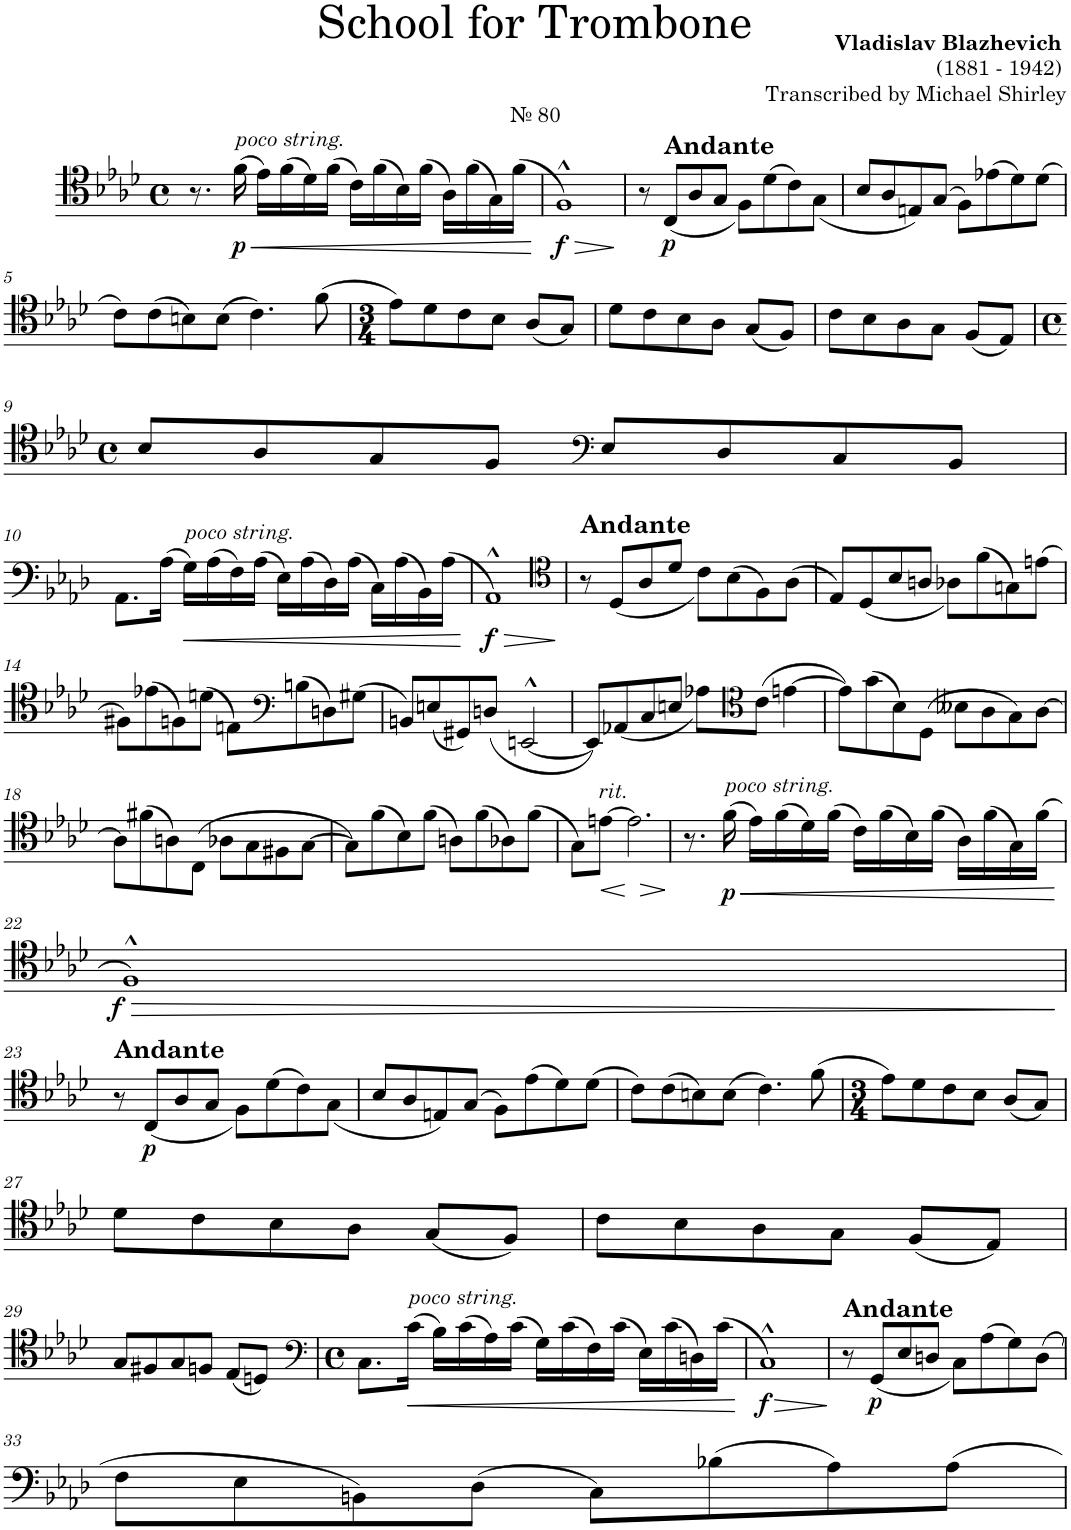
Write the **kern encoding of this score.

**kern	**dynam
*part1	*part1
*staff1	*staff1
*I"Trombone	*
*I'Tbn.	*
*clefC4	*
*k[b-e-a-d-]	*
*M4/4	*
*met(c)	*
=1	=1
!LO:TX:a:t=№ 80	!
8.r	.
!LO:TX:a:i:t=poco string.	!
!	!LO:HP:b
!	!LO:DY:n=1:b
(16f\	< p
16e-\LL)	.
(16f\	.
16d-\)	.
(16f\JJ	.
16c\LL)	.
(16f\	.
16B-\)	.
(16f\JJ	.
16A-\LL)	.
(16f\	.
16G\)	.
(16f\JJ	.
.	[
=2	=2
!	!LO:HP:b
!	!LO:DY:n=1:b
1F^^)	> f
.	]
=3	=3
8r	.
!LO:TX:a:B:t=Andante	!
!	!LO:DY:b
(<8C/L	p
8A-/	.
8G/J	.
8F\L)	.
(8d-\	.
8c\)	.
(<8G\J	.
=4	=4
8B-/L	.
8A-/	.
8En/)	.
(>8G/J	.
8F\L)	.
(8e-X\	.
8d-\)	.
(8d-\J	.
!!LO:LB:g=z
=5	=5
8c\L)	.
(8c\	.
8Bn\)	.
(8B\J	.
4.c\)	.
(8f\	.
=6	=6
*M3/4	*
8e-\L)	.
8d-\	.
8c\	.
8B-\J	.
(8A-/L	.
8G/J)	.
=7	=7
8d-\L	.
8c\	.
8B-\	.
8A-\J	.
(8G/L	.
8F/J)	.
=8	=8
8c\L	.
8B-\	.
8A-\	.
8G\J	.
(8F/L	.
8E-/J)	.
!!LO:LB:g=z
=9	=9
*M4/4	*
*met(c)	*
8B-/L	.
8A-/	.
8G/	.
8F/J	.
*clefF4	*
8E-/L	.
8D-/	.
8C/	.
8BB-/J	.
!!LO:LB:g=z
=10	=10
8.AA-\L	.
(16A-\Jk	.
!LO:TX:a:i:t=poco string.	!
!	!LO:HP:b
16G\LL)	<
(16A-\	.
16F\)	.
(16A-\JJ	.
16E-\LL)	.
(16A-\	.
16D-\)	.
(16A-\JJ	.
16C\LL)	.
(16A-\	.
16BB-\)	.
(16A-\JJ	.
.	[
=11	=11
!	!LO:HP:b
!	!LO:DY:n=1:b
1AA-^^)	> f
.	]
=12	=12
*clefC4	*
!LO:TX:a:B:t=Andante	!
8r	.
(<8D-/L	.
8A-/	.
8d-/J	.
8c\L)	.
(8B-\	.
8F\)	.
(8A-\J	.
=13	=13
8E-/L)	.
(<8D-/	.
8B-/	.
8An/J	.
8A-X\L)	.
(8f\	.
8Gn\)	.
(8en\J	.
!!LO:LB:g=z
=14	=14
8F#X\L)	.
(8e-X\	.
8Fn\)	.
(8dn\J	.
8En\L)	.
*clefF4	*
(8Bn\	.
8Dn\)	.
(8G#X\J	.
=15	=15
8BBn/L)	.
(8En/	.
8GG#X/)	.
(8Dn/J	.
[2EEn^^/	.
=16	=16
8EE/L])	.
(<8AA-X/	.
8C/	.
8En/J	.
8A-X\L)	.
*clefC4	*
(8c\J	.
[4en\	.
=17	=17
8e\L])	.
(8g\	.
8B-\)	.
(8D-\J	.
8B--X\L	.
8A-\	.
8G\)	.
[8A-\J	.
!!LO:LB:g=z
=18	=18
8A-\L]	.
(8f#X\	.
8An\)	.
(8C\J	.
8A-X\L	.
8G\	.
8F#X\	.
[8G\J	.
=19	=19
8G\L])	.
(8f\	.
8B-\)	.
(8f\J	.
8An\L)	.
(8f\	.
8A-X\)	.
(8f\J	.
=20	=20
8G\L)	.
!LO:TX:a:i:t=rit.	!
!	!LO:HP:b
[8en\J	<
!	!LO:HP:b
2.e\]	>
.	[ ]
=21	=21
8.r	.
!LO:TX:a:i:t=poco string.	!
!	!LO:HP:b
!	!LO:DY:n=1:b
(16f\	< p
16e-\LL)	.
(16f\	.
16d-\)	.
(16f\JJ	.
16c\LL)	.
(16f\	.
16B-\)	.
(16f\JJ	.
16A-\LL)	.
(16f\	.
16G\)	.
(16f\JJ	.
.	[
!!LO:LB:g=z
=22	=22
!	!LO:HP:b
!	!LO:DY:n=1:b
1F^^)	> f
.	]
!!LO:LB:g=z
=23	=23
!LO:TX:a:B:t=Andante	!
8r	.
!	!LO:DY:b
(<8C/L	p
8A-/	.
8G/J	.
8F\L)	.
(8d-\	.
8c\)	.
(<8G\J	.
=24	=24
8B-/L	.
8A-/	.
8En/)	.
(8G/J	.
8F\L)	.
(8e-\	.
8d-\)	.
(8d-\J	.
=25	=25
8c\L)	.
(8c\	.
8Bn\)	.
(8B\J	.
4.c\)	.
(8f\	.
=26	=26
*M3/4	*
8e-\L)	.
8d-\	.
8c\	.
8B-\J	.
(8A-/L	.
8G/J)	.
!!LO:LB:g=z
=27	=27
8d-\L	.
8c\	.
8B-\	.
8A-\J	.
(8G/L	.
8F/J)	.
=28	=28
8c\L	.
8B-\	.
8A-\	.
8G\J	.
(8F/L	.
8E-/J)	.
!!LO:LB:g=z
=29	=29
8G/L	.
8F#X/	.
8G/	.
8Fn/J	.
(8E-/L	.
8Dn/J)	.
=30	=30
*clefF4	*
*M4/4	*
*met(c)	*
8.C\L	.
!LO:TX:a:i:t=poco string.	!
!	!LO:HP:b
(16c\Jk	<
16B-\LL)	.
(16c\	.
16A-\)	.
(16c\JJ	.
16G\LL)	.
(16c\	.
16F\)	.
(16c\JJ	.
16E-\LL)	.
(16c\	.
16Dn\)	.
(16c\JJ	.
.	[
=31	=31
!	!LO:HP:b
!	!LO:DY:n=1:b
1C^^)	> f
.	]
=32	=32
!LO:TX:a:B:t=Andante	!
8r	.
!	!LO:DY:b
(<8GG/L	p
8E-/	.
8Dn/J	.
8C\L)	.
(8A-\	.
8G\)	.
(8D\J	.
!!LO:LB:g=z
=33	=33
8F\L	.
8E-\	.
8BBn\)	.
(8D-\J	.
8C\L)	.
(8B-X\	.
8A-\)	.
8A-\J	.
=	=
*-	*-
